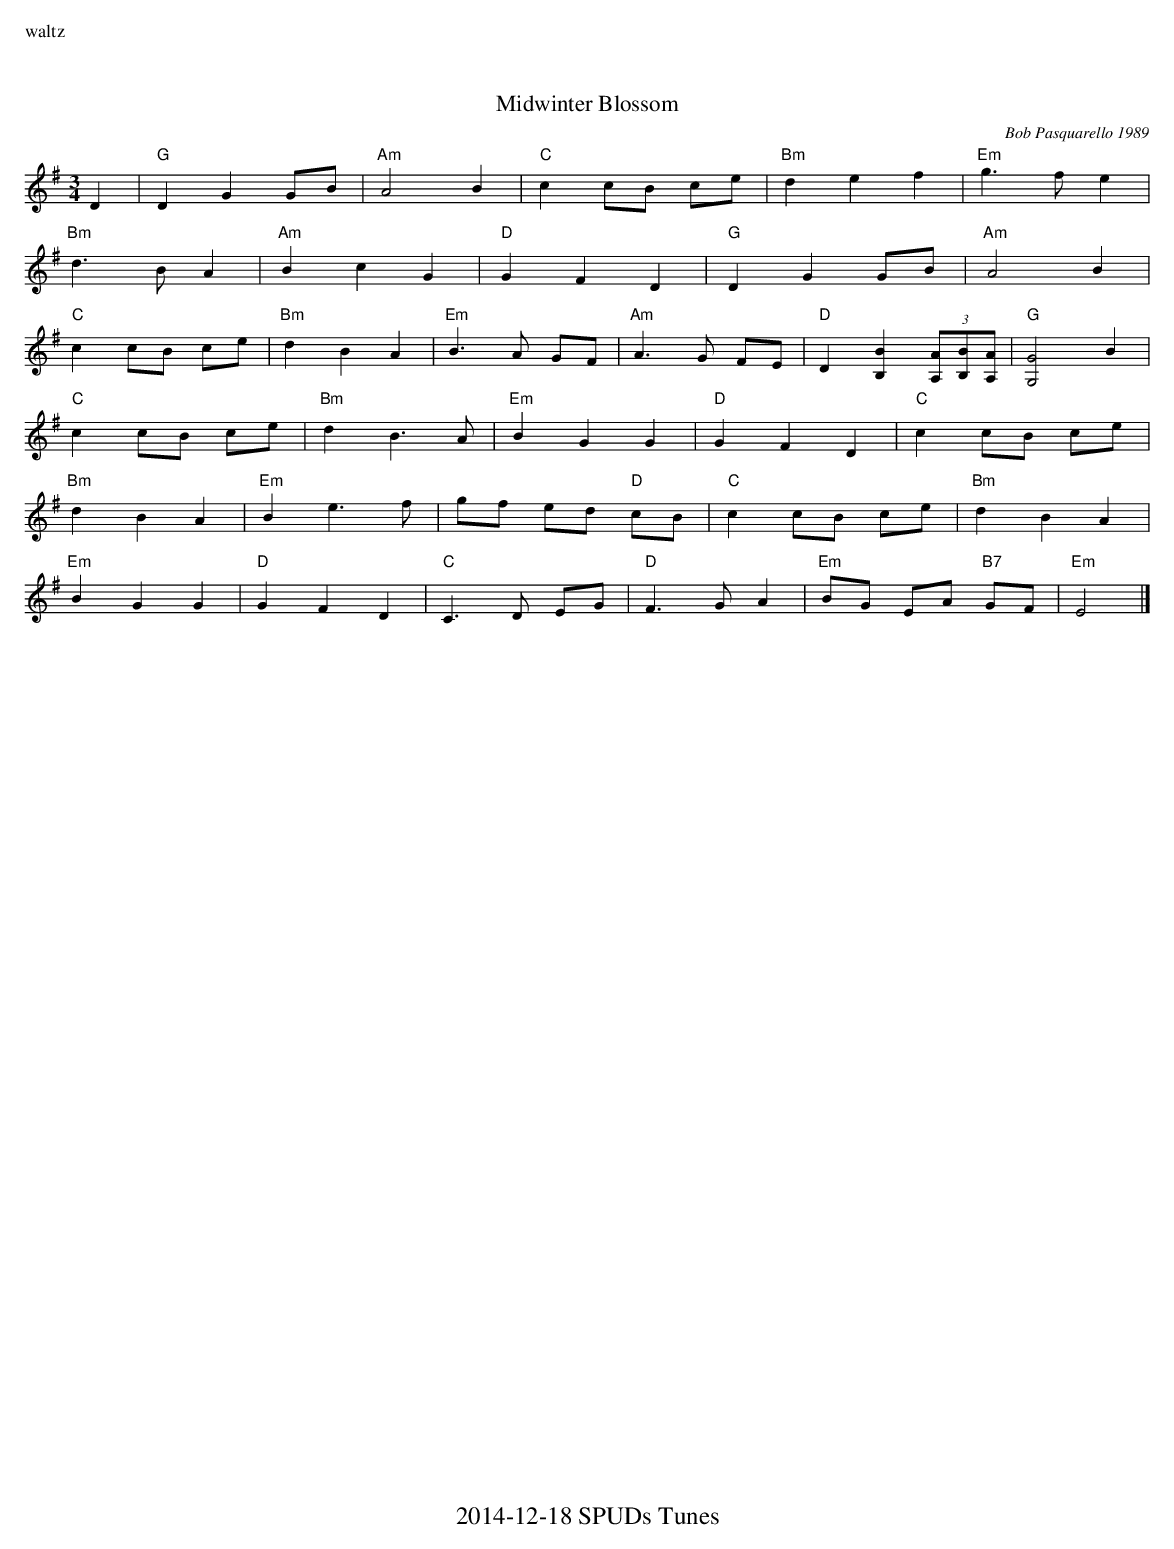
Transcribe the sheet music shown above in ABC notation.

X:1
%%text waltz
T:Midwinter Blossom
C:Bob Pasquarello 1989
M:3/4
K:G
D2|"G"D2 G2 GB| "Am"A4 B2|"C"c2cB ce|"Bm"d2e2f2|"Em"g3fe2|
"Bm"d3BA2|"Am"B2c2G2|"D"G2F2D2|"G"D2G2GB|"Am"A4B2|
"C"c2cB ce|"Bm"d2B2A2|"Em"B3A GF|"Am"A3G FE|"D"D2 [B2B,2] (3[AA,][BB,][AA,]|"G"[G4G,4] B2|
"C"c2cB ce|"Bm"d2B3A|"Em"B2G2G2|"D"G2F2D2|"C"c2cB ce|
"Bm"d2 B2 A2|"Em"B2 e3 f|gf ed "D"cB|"C"c2 cB ce|"Bm"d2B2A2|
"Em"B2G2G2|"D"G2F2D2| "C" C3D EG|"D"F3GA2|"Em"BG EA "B7"GF|"Em"E4|]
